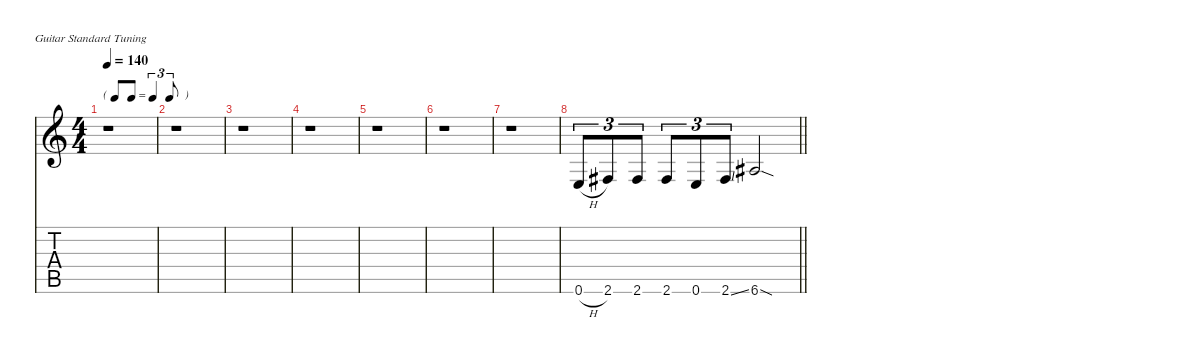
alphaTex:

\defaultSystemsLayout 4
\hideDynamics
\bracketExtendMode nobrackets
\singleTrackTrackNamePolicy hidden
\multiTrackTrackNamePolicy hidden
\firstSystemTrackNameMode fullname
\firstSystemTrackNameOrientation horizontal
\otherSystemsTrackNameOrientation horizontal
\track ("Lead Guitar 1 [Peter Lindgrent]" "dist.guit.") {defaultSystemsLayout 4 instrument distortionguitar}
\staff {score tabs}
\tuning (E4 B3 G3 D3 A2 E2)
\ts (4 4)
\tf triplet8th
\tempo 140
\clef g2
\ks c
r.1{dy ppp beam Down} |
r.1{beam Down} |
r.1{beam Down} |
r.1{beam Down} |
r.1{beam Down} |
r.1{beam Down} |
r.1{beam Down} |
\barLineRight lightlight
0.6{h}.8{tu (3 2) dy mf beam Up} 2.6{acc #}.8{tu (3 2) beam Up} 2.6{acc #}.8{tu (3 2) beam Up} 2.6{acc #}.8{tu (3 2) beam Up} 0.6.8{tu (3 2) beam Up} 2.6{ss acc #}.8{tu (3 2) beam Up} 6.6{sod acc #}.2{beam Up}
